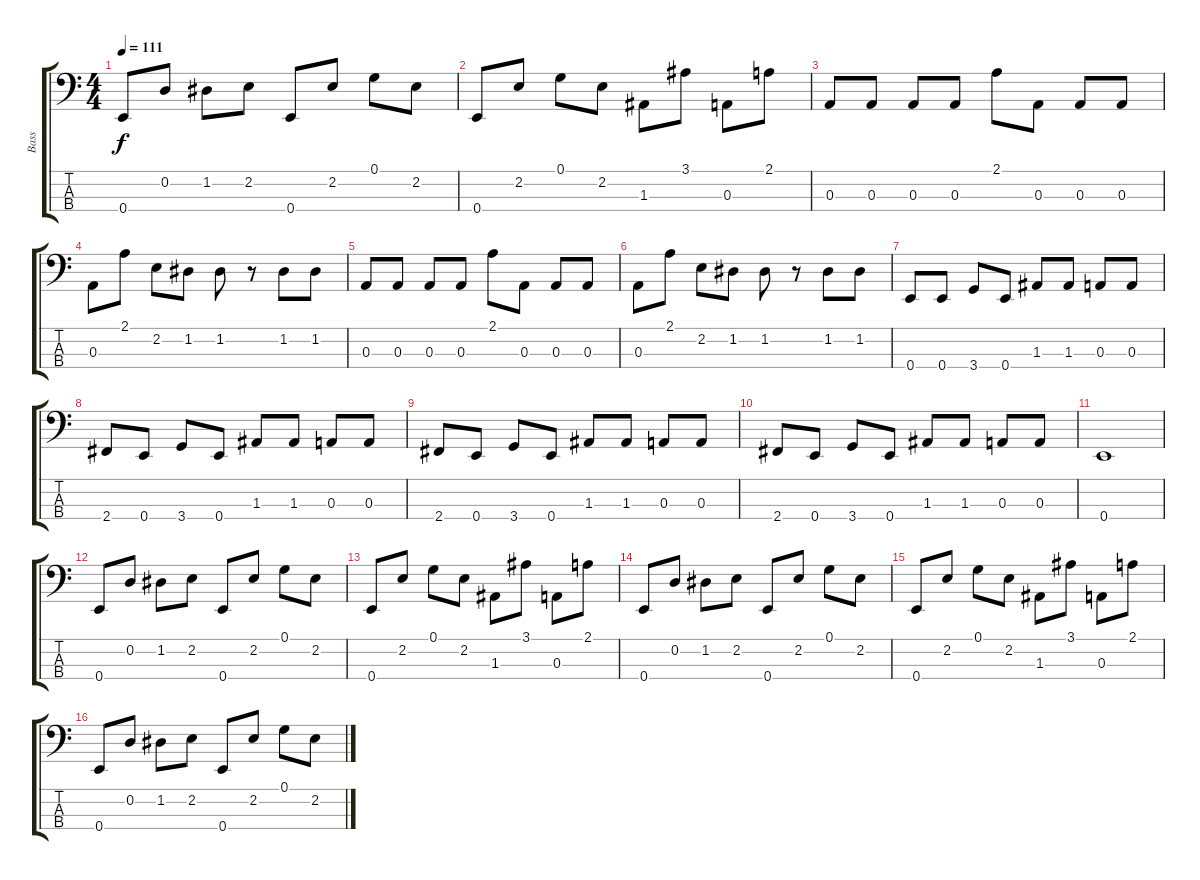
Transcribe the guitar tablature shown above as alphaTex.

\track ("Bass" "Bass") {instrument electricbassfinger}
\staff {score tabs}
\tuning (G2 D2 A1 E1) {hide}
\ts (4 4)
\tempo 111
\clef f4
\ks c
0.4.8{dy f} 0.2.8 1.2.8 2.2.8 0.4.8 2.2.8 0.1.8 2.2.8 |
0.4.8 2.2.8 0.1.8 2.2.8 1.3.8 3.1.8 0.3.8 2.1.8 |
0.3.8 0.3.8 0.3.8 0.3.8 2.1.8 0.3.8 0.3.8 0.3.8 |
0.3.8 2.1.8 2.2.8 1.2.8 1.2.8 r.8 1.2.8 1.2.8 |
0.3.8 0.3.8 0.3.8 0.3.8 2.1.8 0.3.8 0.3.8 0.3.8 |
0.3.8 2.1.8 2.2.8 1.2.8 1.2.8 r.8 1.2.8 1.2.8 |
0.4.8 0.4.8 3.4.8 0.4.8 1.3.8 1.3.8 0.3.8 0.3.8 |
2.4.8 0.4.8 3.4.8 0.4.8 1.3.8 1.3.8 0.3.8 0.3.8 |
2.4.8 0.4.8 3.4.8 0.4.8 1.3.8 1.3.8 0.3.8 0.3.8 |
2.4.8 0.4.8 3.4.8 0.4.8 1.3.8 1.3.8 0.3.8 0.3.8 |
0.4.1 |
0.4.8 0.2.8 1.2.8 2.2.8 0.4.8 2.2.8 0.1.8 2.2.8 |
0.4.8 2.2.8 0.1.8 2.2.8 1.3.8 3.1.8 0.3.8 2.1.8 |
0.4.8 0.2.8 1.2.8 2.2.8 0.4.8 2.2.8 0.1.8 2.2.8 |
0.4.8 2.2.8 0.1.8 2.2.8 1.3.8 3.1.8 0.3.8 2.1.8 |
0.4.8 0.2.8 1.2.8 2.2.8 0.4.8 2.2.8 0.1.8 2.2.8
